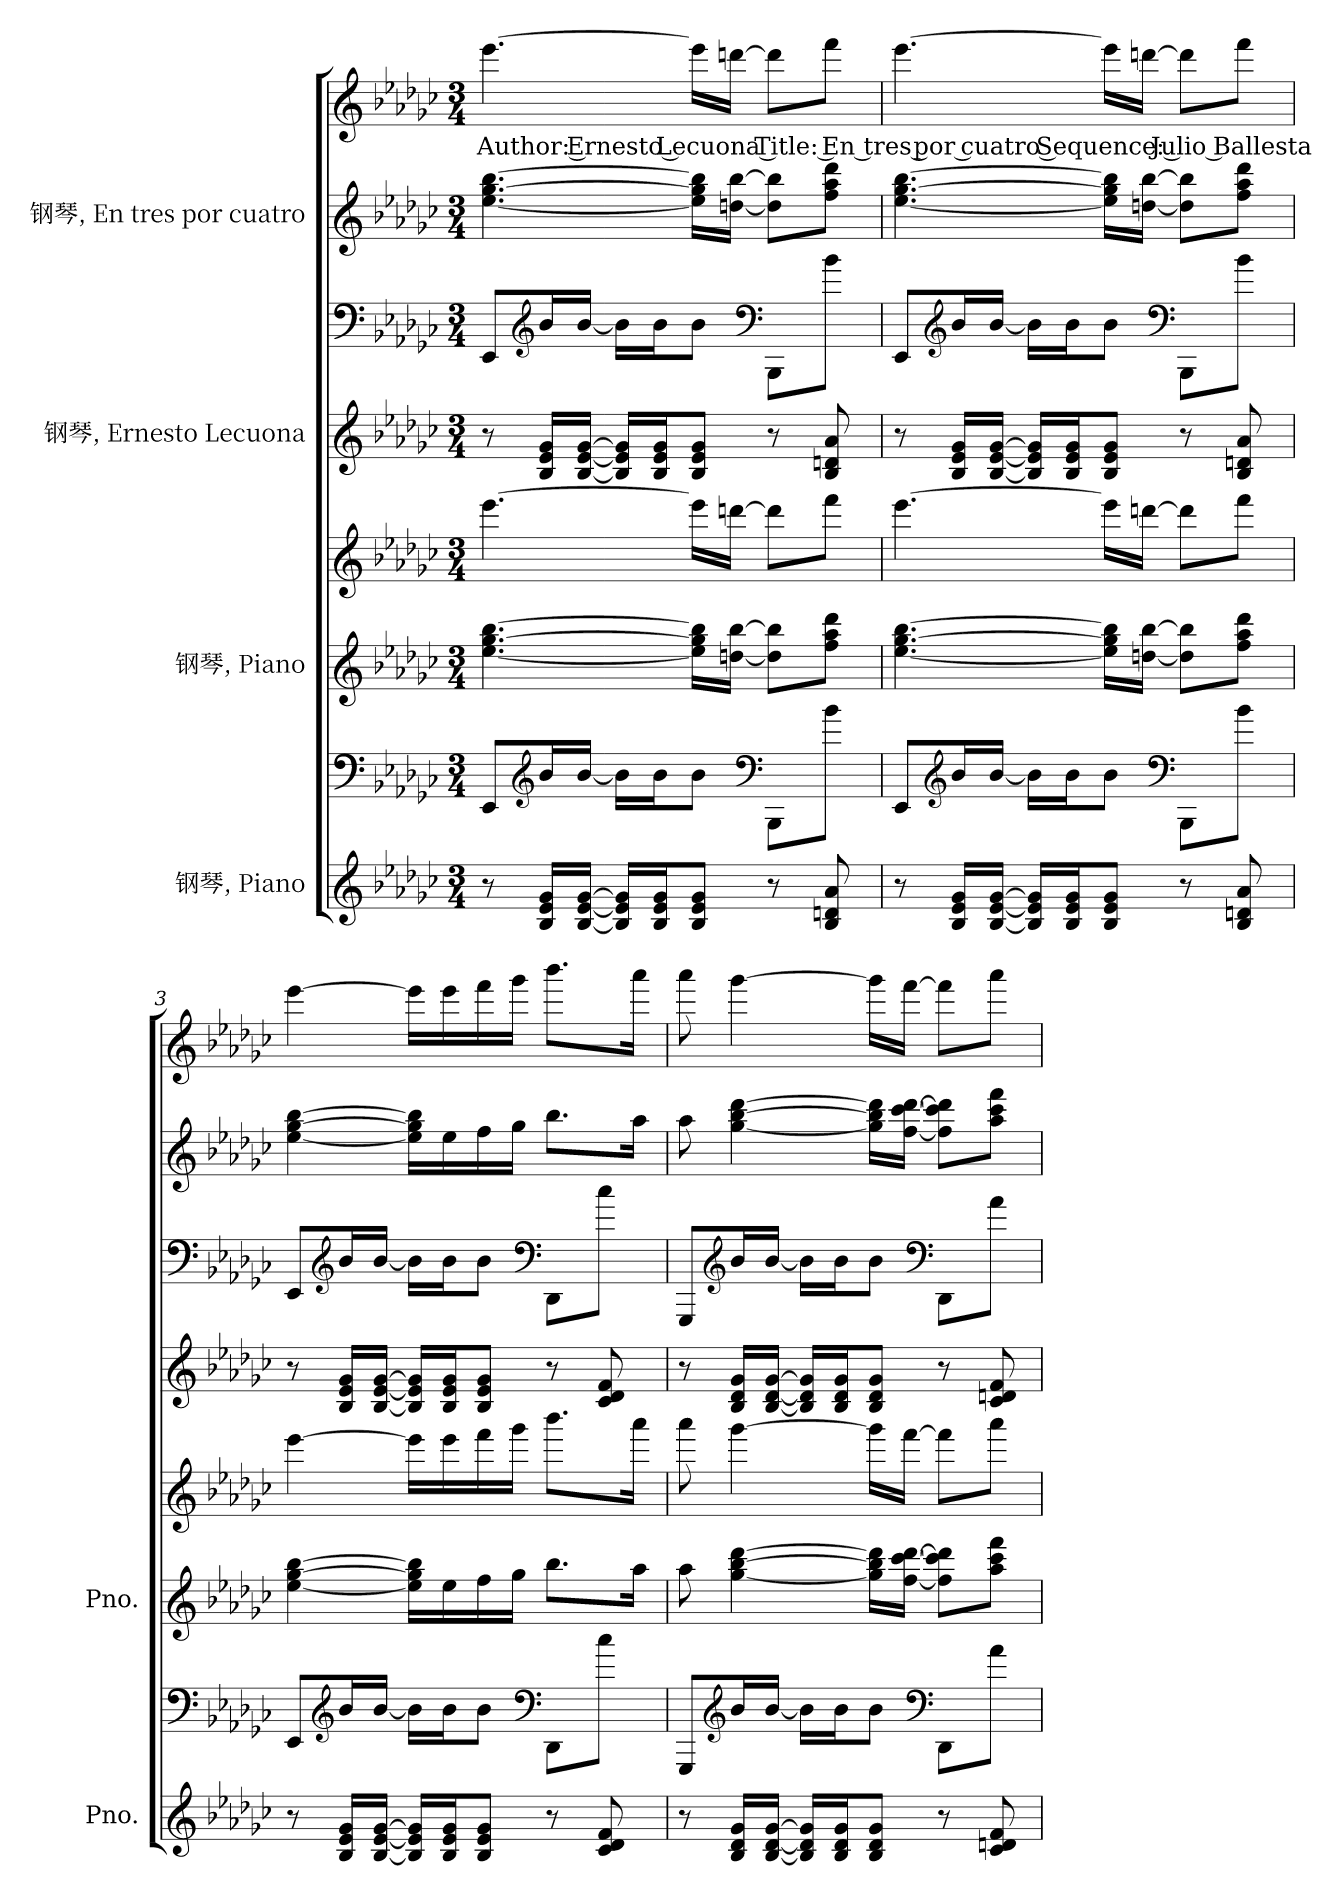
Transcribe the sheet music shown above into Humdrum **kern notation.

**kern	**kern	**kern	**kern	**kern	**kern	**kern	**kern	**text
*part4	*part4	*part3	*part3	*part2	*part2	*part1	*part1	*part1
*staff8	*staff7	*staff6	*staff5	*staff4	*staff3	*staff2	*staff1	*staff1
*I"钢琴, Piano	*	*I"钢琴, Piano	*	*I"钢琴, Ernesto Lecuona	*	*I"钢琴, En tres por cuatro	*	*
*I'Pno.	*	*I'Pno.	*	*	*	*	*	*
*clefG2	*clefF4	*clefG2	*clefG2	*clefG2	*clefF4	*clefG2	*clefG2	*
*k[b-e-a-d-g-c-]	*k[b-e-a-d-g-c-]	*k[b-e-a-d-g-c-]	*k[b-e-a-d-g-c-]	*k[b-e-a-d-g-c-]	*k[b-e-a-d-g-c-]	*k[b-e-a-d-g-c-]	*k[b-e-a-d-g-c-]	*
*M3/4	*M3/4	*M3/4	*M3/4	*M3/4	*M3/4	*M3/4	*M3/4	*
*MM75	*MM75	*MM75	*MM75	*MM75	*MM75	*MM75	*MM75	*
=1	=1	=1	=1	=1	=1	=1	=1	=1
8r	8EE-/L	[4.ee-\ [4.gg-\ [4.bb-\	[4.eee-\	8r	8EE-/L	[4.ee-\ [4.gg-\ [4.bb-\	[4.eee-\	Author: Ernesto Lecuona Title: En tres por cuatro Sequence: Julio Ballesta
*	*clefG2	*	*	*	*clefG2	*	*	*
16B-/ 16e-/ 16g-/LL	16b-/L	.	.	16B-/ 16e-/ 16g-/LL	16b-/L	.	.	.
[16B-/ [16e-/ [16g-/JJ	[16b-/JJ	.	.	[16B-/ [16e-/ [16g-/JJ	[16b-/JJ	.	.	.
16B-/] 16e-/] 16g-/]LL	16b-\LL]	.	.	16B-/] 16e-/] 16g-/]LL	16b-\LL]	.	.	.
16B-/ 16e-/ 16g-/J	16b-\J	.	.	16B-/ 16e-/ 16g-/J	16b-\J	.	.	.
8B-/ 8e-/ 8g-/J	8b-\J	16ee-\] 16gg-\] 16bb-\]LL	16eee-\LL]	8B-/ 8e-/ 8g-/J	8b-\J	16ee-\] 16gg-\] 16bb-\]LL	16eee-\LL]	.
.	.	[16ddn\ [16bb-\JJ	[16dddn\JJ	.	.	[16ddn\ [16bb-\JJ	[16dddn\JJ	.
*	*clefF4	*	*	*	*clefF4	*	*	*
8r	8BBB-\L	8dd\] 8bb-\]L	8ddd\L]	8r	8BBB-\L	8dd\] 8bb-\]L	8ddd\L]	.
8B-/ 8dn/ 8a-/	8b-\J	8ff\ 8aa-\ 8ddd-\J	8fff\J	8B-/ 8dn/ 8a-/	8b-\J	8ff\ 8aa-\ 8ddd-\J	8fff\J	.
!!LO:PB:g=z
=2	=2	=2	=2	=2	=2	=2	=2	=2
8r	8EE-/L	[4.ee-\ [4.gg-\ [4.bb-\	[4.eee-\	8r	8EE-/L	[4.ee-\ [4.gg-\ [4.bb-\	[4.eee-\	.
*	*clefG2	*	*	*	*clefG2	*	*	*
16B-/ 16e-/ 16g-/LL	16b-/L	.	.	16B-/ 16e-/ 16g-/LL	16b-/L	.	.	.
[16B-/ [16e-/ [16g-/JJ	[16b-/JJ	.	.	[16B-/ [16e-/ [16g-/JJ	[16b-/JJ	.	.	.
16B-/] 16e-/] 16g-/]LL	16b-\LL]	.	.	16B-/] 16e-/] 16g-/]LL	16b-\LL]	.	.	.
16B-/ 16e-/ 16g-/J	16b-\J	.	.	16B-/ 16e-/ 16g-/J	16b-\J	.	.	.
8B-/ 8e-/ 8g-/J	8b-\J	16ee-\] 16gg-\] 16bb-\]LL	16eee-\LL]	8B-/ 8e-/ 8g-/J	8b-\J	16ee-\] 16gg-\] 16bb-\]LL	16eee-\LL]	.
.	.	[16ddn\ [16bb-\JJ	[16dddn\JJ	.	.	[16ddn\ [16bb-\JJ	[16dddn\JJ	.
*	*clefF4	*	*	*	*clefF4	*	*	*
8r	8BBB-\L	8dd\] 8bb-\]L	8ddd\L]	8r	8BBB-\L	8dd\] 8bb-\]L	8ddd\L]	.
8B-/ 8dn/ 8a-/	8b-\J	8ff\ 8aa-\ 8ddd-\J	8fff\J	8B-/ 8dn/ 8a-/	8b-\J	8ff\ 8aa-\ 8ddd-\J	8fff\J	.
=3	=3	=3	=3	=3	=3	=3	=3	=3
8r	8EE-/L	[4ee-\ [4gg-\ [4bb-\	[4eee-\	8r	8EE-/L	[4ee-\ [4gg-\ [4bb-\	[4eee-\	.
*	*clefG2	*	*	*	*clefG2	*	*	*
16B-/ 16e-/ 16g-/LL	16b-/L	.	.	16B-/ 16e-/ 16g-/LL	16b-/L	.	.	.
[16B-/ [16e-/ [16g-/JJ	[16b-/JJ	.	.	[16B-/ [16e-/ [16g-/JJ	[16b-/JJ	.	.	.
16B-/] 16e-/] 16g-/]LL	16b-\LL]	16ee-\] 16gg-\] 16bb-\]LL	16eee-\LL]	16B-/] 16e-/] 16g-/]LL	16b-\LL]	16ee-\] 16gg-\] 16bb-\]LL	16eee-\LL]	.
16B-/ 16e-/ 16g-/J	16b-\J	16ee-\	16eee-\	16B-/ 16e-/ 16g-/J	16b-\J	16ee-\	16eee-\	.
8B-/ 8e-/ 8g-/J	8b-\J	16ff\	16fff\	8B-/ 8e-/ 8g-/J	8b-\J	16ff\	16fff\	.
.	.	16gg-\JJ	16ggg-\JJ	.	.	16gg-\JJ	16ggg-\JJ	.
*	*clefF4	*	*	*	*clefF4	*	*	*
8r	8DD-\L	8.bb-\L	8.bbb-\L	8r	8DD-\L	8.bb-\L	8.bbb-\L	.
8c-/ 8d-/ 8f/	8cc-\J	.	.	8c-/ 8d-/ 8f/	8cc-\J	.	.	.
.	.	16aa-\Jk	16aaa-\Jk	.	.	16aa-\Jk	16aaa-\Jk	.
!!LO:PB:g=z
=4	=4	=4	=4	=4	=4	=4	=4	=4
8r	8GGG-/L	8aa-\	8aaa-\	8r	8GGG-/L	8aa-\	8aaa-\	.
*	*clefG2	*	*	*	*clefG2	*	*	*
16B-/ 16d-/ 16g-/LL	16b-/L	[4gg-\ [4bb-\ [4ddd-\	[4ggg-\	16B-/ 16d-/ 16g-/LL	16b-/L	[4gg-\ [4bb-\ [4ddd-\	[4ggg-\	.
[16B-/ [16d-/ [16g-/JJ	[16b-/JJ	.	.	[16B-/ [16d-/ [16g-/JJ	[16b-/JJ	.	.	.
16B-/] 16d-/] 16g-/]LL	16b-\LL]	.	.	16B-/] 16d-/] 16g-/]LL	16b-\LL]	.	.	.
16B-/ 16d-/ 16g-/J	16b-\J	.	.	16B-/ 16d-/ 16g-/J	16b-\J	.	.	.
8B-/ 8d-/ 8g-/J	8b-\J	16gg-\] 16bb-\] 16ddd-\]LL	16ggg-\LL]	8B-/ 8d-/ 8g-/J	8b-\J	16gg-\] 16bb-\] 16ddd-\]LL	16ggg-\LL]	.
.	.	[16ff\ [16ccc-\ [16ddd-\JJ	[16fff\JJ	.	.	[16ff\ [16ccc-\ [16ddd-\JJ	[16fff\JJ	.
*	*clefF4	*	*	*	*clefF4	*	*	*
8r	8DD-\L	8ff\] 8ccc-\] 8ddd-\]L	8fff\L]	8r	8DD-\L	8ff\] 8ccc-\] 8ddd-\]L	8fff\L]	.
8c-/ 8dn/ 8f/	8a-\J	8aa-\ 8ccc-\ 8fff\J	8aaa-\J	8c-/ 8dn/ 8f/	8a-\J	8aa-\ 8ccc-\ 8fff\J	8aaa-\J	.
=	=	=	=	=	=	=	=	=
*-	*-	*-	*-	*-	*-	*-	*-	*-
